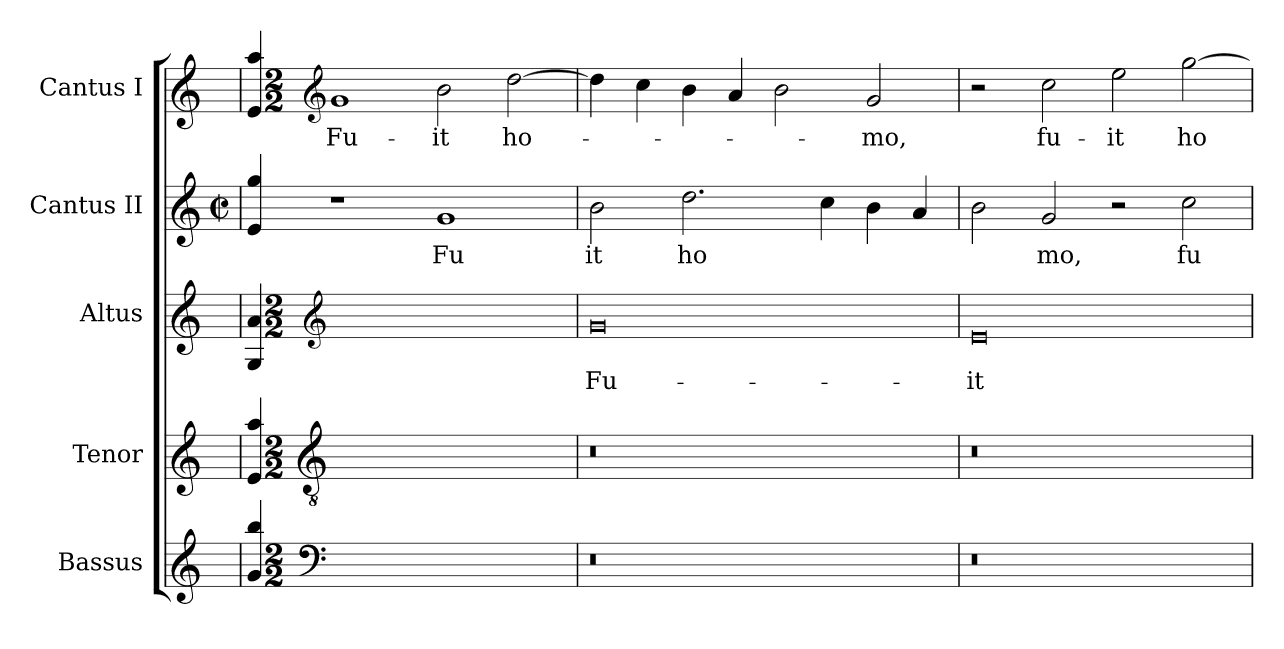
**kern	**kern	**kern	**text	**kern	**text	**kern	**text
*part5	*part4	*part3	*part3	*part2	*part2	*part1	*part1
*staff5	*staff4	*staff3	*staff3	*staff2	*staff2	*staff1	*staff1
*I"Bassus	*I"Tenor	*I"Altus	*	*I"Cantus II	*	*I"Cantus I	*
!!LO:PB:g=z
*stria5	*stria5	*stria5	*	*stria5	*	*stria5	*
*	*	*	*	*clefG2	*	*	*
*	*	*	*	*M2/2	*	*	*
*	*	*	*	*met(c|)	*	*	*
=1	=1	=1	=1!	=1	=1!	=1!	=1!
4g/ 4bb/	4aa/ 4e/	4a/ 4G/	.	4gg/ 4e/	.	4aa/ 4e/	.
*clefF4	*clefGv2	*clefG2	*	*	*	*clefG2	*
*M2/2	*M2/2	*M2/2	*	*	*	*M2/2	*
*met(c|)	*met(c|)	*met(c|)	*	*	*	*met(c|)	*
!	!	!	!	!	!	!	!LO:LY:b:cj
0ryy	0ryy	0ryy	.	1r	.	1g	Fu-
!	!	!	!	!	!LO:LY:b:cj	!	!LO:LY:b:cj
.	.	.	.	1g	Fu	2b\	-it
!	!	!	!	!	!	!	!LO:LY:b:cj
.	.	.	.	.	.	[>2dd\	ho-
=2	=2	=2	=2	=2	=2	=2	=2
!	!	!	!LO:LY:b:cj	!	!LO:LY:b:cj	!	!
0r	0r	0g	Fu-	2b\	it	4dd\]	.
.	.	.	.	.	.	4cc\	.
!	!	!	!	!	!LO:LY:b:cj	!	!
.	.	.	.	2.dd\	ho	4b\	.
.	.	.	.	.	.	4a/	.
.	.	.	.	.	.	2b\	.
.	.	.	.	4cc\	.	.	.
!	!	!	!	!	!	!	!LO:LY:b:cj
.	.	.	.	4b\	.	2g/	-mo,
.	.	.	.	4a/	.	.	.
=3	=3	=3	=3	=3	=3	=3	=3
!	!	!	!LO:LY:b:cj	!	!	!	!
0r	0r	0e	-it	2b\	.	2r	.
!	!	!	!	!	!LO:LY:b:cj	!	!LO:LY:b:cj
.	.	.	.	2g/	mo,	2cc\	fu-
!	!	!	!	!	!	!	!LO:LY:b:cj
.	.	.	.	2r	.	2ee\	-it
!	!	!	!	!	!LO:LY:b:cj	!	!LO:LY:b:cj
.	.	.	.	2cc\	fu	[>2gg\	ho-
=	=	=	=	=	=	=	=
*-	*-	*-	*-	*-	*-	*-	*-
